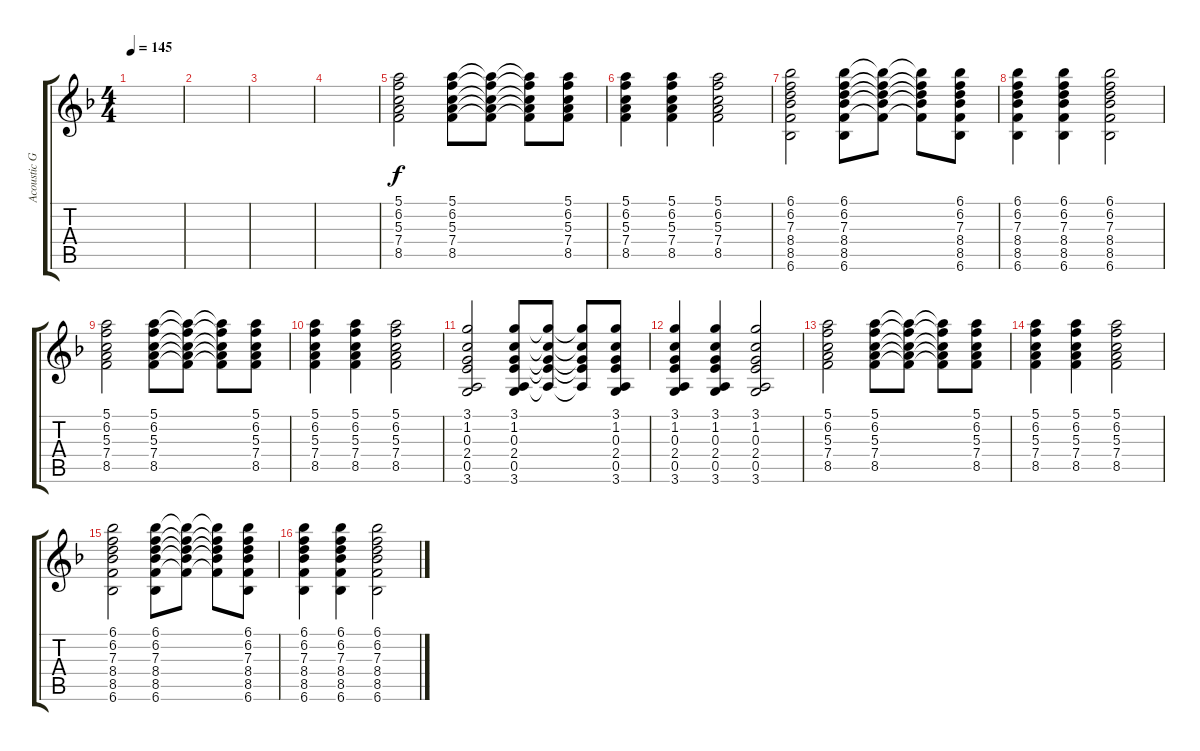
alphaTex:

\track ("Acoustic Guitar" "Acoustic G") {instrument acousticguitarsteel}
\staff {score tabs}
\tuning (E4 B3 G3 D3 A2 E2) {hide}
\ts (4 4)
\tempo 145
\clef g2
\ks f
|
|
|
|
(5.1 6.2 5.3 7.4 8.5).2 (5.1 6.2 5.3 7.4 8.5).8 (5.1{t} 6.2{t} 5.3{t} 7.4{t} 8.5{t}).8 (5.1{t} 6.2{t} 5.3{t} 7.4{t} 8.5{t}).8 (5.1 6.2 5.3 7.4 8.5).8 |
(5.1 6.2 5.3 7.4 8.5).4 (5.1 6.2 5.3 7.4 8.5).4 (5.1 6.2 5.3 7.4 8.5).2 |
(6.1 6.2 7.3 8.4 8.5 6.6).2 (6.1 6.2 7.3 8.4 8.5 6.6).8 (6.1{t} 6.2{t} 7.3{t} 8.4{t} 8.5{t}).8 (6.1{t} 6.2{t} 7.3{t} 8.4{t} 8.5{t}).8 (6.1 6.2 7.3 8.4 8.5 6.6).8 |
(6.1 6.2 7.3 8.4 8.5 6.6).4 (6.1 6.2 7.3 8.4 8.5 6.6).4 (6.1 6.2 7.3 8.4 8.5 6.6).2 |
(5.1 6.2 5.3 7.4 8.5).2 (5.1 6.2 5.3 7.4 8.5).8 (5.1{t} 6.2{t} 5.3{t} 7.4{t} 8.5{t}).8 (5.1{t} 6.2{t} 5.3{t} 7.4{t} 8.5{t}).8 (5.1 6.2 5.3 7.4 8.5).8 |
(5.1 6.2 5.3 7.4 8.5).4 (5.1 6.2 5.3 7.4 8.5).4 (5.1 6.2 5.3 7.4 8.5).2 |
(3.1 1.2 0.3 2.4 0.5 3.6).2 (3.1 1.2 0.3 2.4 0.5 3.6).8 (3.1{t} 1.2{t} 0.3{t} 2.4{t} 0.5{t}).8 (3.1{t} 1.2{t} 0.3{t} 2.4{t} 0.5{t}).8 (3.1 1.2 0.3 2.4 0.5 3.6).8 |
(3.1 1.2 0.3 2.4 0.5 3.6).4 (3.1 1.2 0.3 2.4 0.5 3.6).4 (3.1 1.2 0.3 2.4 0.5 3.6).2 |
(5.1 6.2 5.3 7.4 8.5).2 (5.1 6.2 5.3 7.4 8.5).8 (5.1{t} 6.2{t} 5.3{t} 7.4{t} 8.5{t}).8 (5.1{t} 6.2{t} 5.3{t} 7.4{t} 8.5{t}).8 (5.1 6.2 5.3 7.4 8.5).8 |
(5.1 6.2 5.3 7.4 8.5).4 (5.1 6.2 5.3 7.4 8.5).4 (5.1 6.2 5.3 7.4 8.5).2 |
(6.1 6.2 7.3 8.4 8.5 6.6).2 (6.1 6.2 7.3 8.4 8.5 6.6).8 (6.1{t} 6.2{t} 7.3{t} 8.4{t} 8.5{t}).8 (6.1{t} 6.2{t} 7.3{t} 8.4{t} 8.5{t}).8 (6.1 6.2 7.3 8.4 8.5 6.6).8 |
(6.1 6.2 7.3 8.4 8.5 6.6).4 (6.1 6.2 7.3 8.4 8.5 6.6).4 (6.1 6.2 7.3 8.4 8.5 6.6).2
